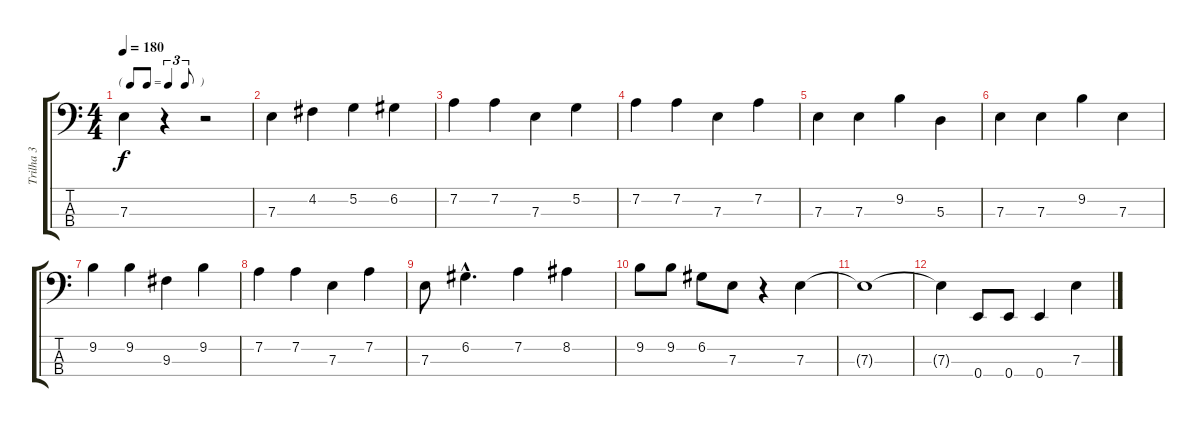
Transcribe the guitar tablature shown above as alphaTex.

\track ("Trilha 3" "Trilha 3") {instrument electricbasspick}
\staff {score tabs}
\tuning (G2 D2 A1 E1) {hide}
\ts (4 4)
\tf triplet8th
\tempo 180
\clef f4
\ks c
7.3.4{dy f} r.4 r.2 |
7.3.4 4.2.4 5.2.4 6.2.4 |
7.2.4 7.2.4 7.3.4 5.2.4 |
7.2.4 7.2.4 7.3.4 7.2.4 |
7.3.4 7.3.4 9.2.4 5.3.4 |
7.3.4 7.3.4 9.2.4 7.3.4 |
9.2.4 9.2.4 9.3.4 9.2.4 |
7.2.4 7.2.4 7.3.4 7.2.4 |
7.3.8 6.2{hac}.4{d} 7.2.4 8.2.4 |
9.2.8 9.2.8 6.2.8 7.3.8 r.4 7.3.4 |
7.3{t}.1 |
7.3{t}.4 0.4.8 0.4.8 0.4.4 7.3.4
